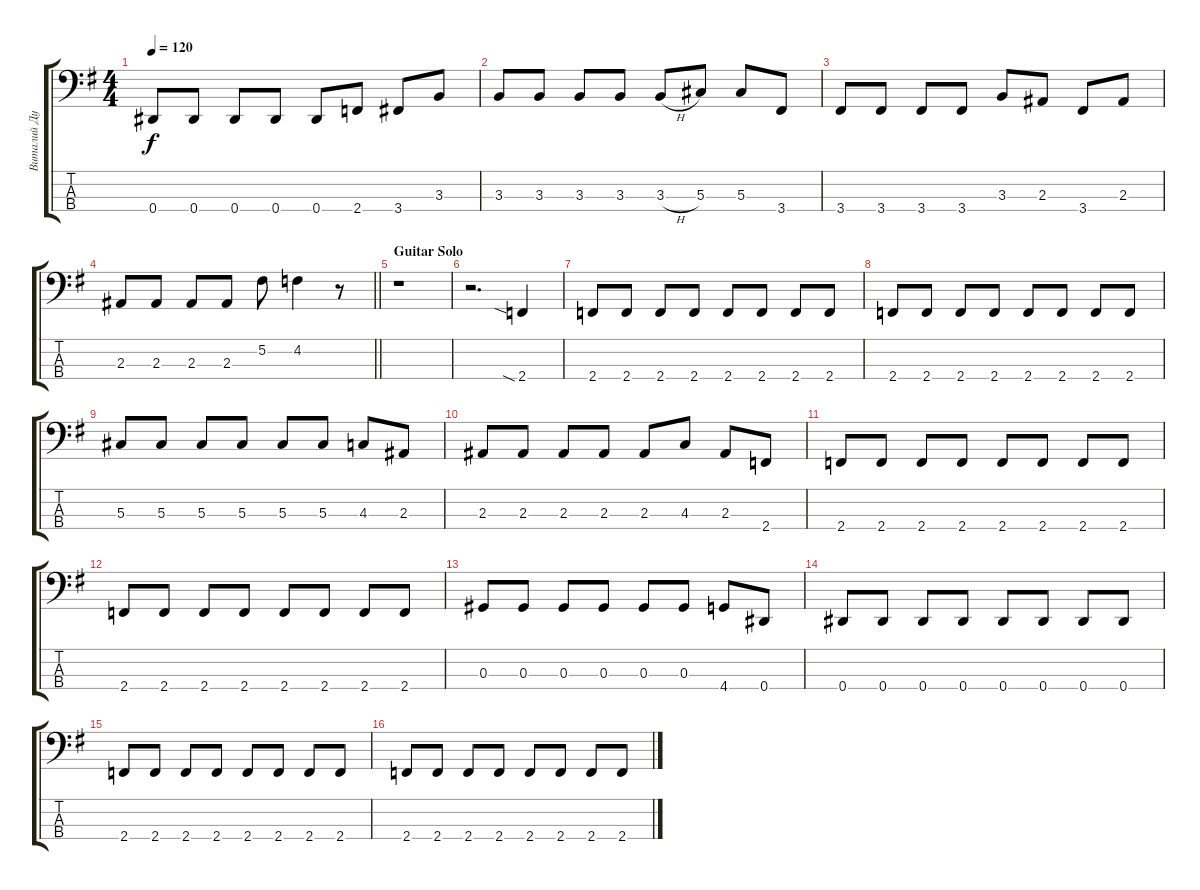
\track ("Виталий Дубинин" "Виталий Ду") {instrument electricbassfinger}
\staff {score tabs}
\tuning (Gb2 Db2 Ab1 Eb1) {hide}
\ts (4 4)
\tempo 120
\clef f4
\ks g
0.4.8{dy f} 0.4.8 0.4.8 0.4.8 0.4.8 2.4.8 3.4.8 3.3.8 |
3.3.8 3.3.8 3.3.8 3.3.8 3.3{h}.8 5.3.8 5.3.8 3.4.8 |
3.4.8 3.4.8 3.4.8 3.4.8 3.3.8 2.3.8 3.4.8 2.3.8 |
\barLineRight lightlight
2.3.8 2.3.8 2.3.8 2.3.8 5.2.8 4.2.4 r.8 |
\section ("" "Guitar Solo")
r.1 |
r.2{d} 2.4{sia}.4 |
2.4.8 2.4.8 2.4.8 2.4.8 2.4.8 2.4.8 2.4.8 2.4.8 |
2.4.8 2.4.8 2.4.8 2.4.8 2.4.8 2.4.8 2.4.8 2.4.8 |
5.3.8 5.3.8 5.3.8 5.3.8 5.3.8 5.3.8 4.3.8 2.3.8 |
2.3.8 2.3.8 2.3.8 2.3.8 2.3.8 4.3.8 2.3.8 2.4.8 |
2.4.8 2.4.8 2.4.8 2.4.8 2.4.8 2.4.8 2.4.8 2.4.8 |
2.4.8 2.4.8 2.4.8 2.4.8 2.4.8 2.4.8 2.4.8 2.4.8 |
0.3.8 0.3.8 0.3.8 0.3.8 0.3.8 0.3.8 4.4.8 0.4.8 |
0.4.8 0.4.8 0.4.8 0.4.8 0.4.8 0.4.8 0.4.8 0.4.8 |
2.4.8 2.4.8 2.4.8 2.4.8 2.4.8 2.4.8 2.4.8 2.4.8 |
2.4.8 2.4.8 2.4.8 2.4.8 2.4.8 2.4.8 2.4.8 2.4.8
